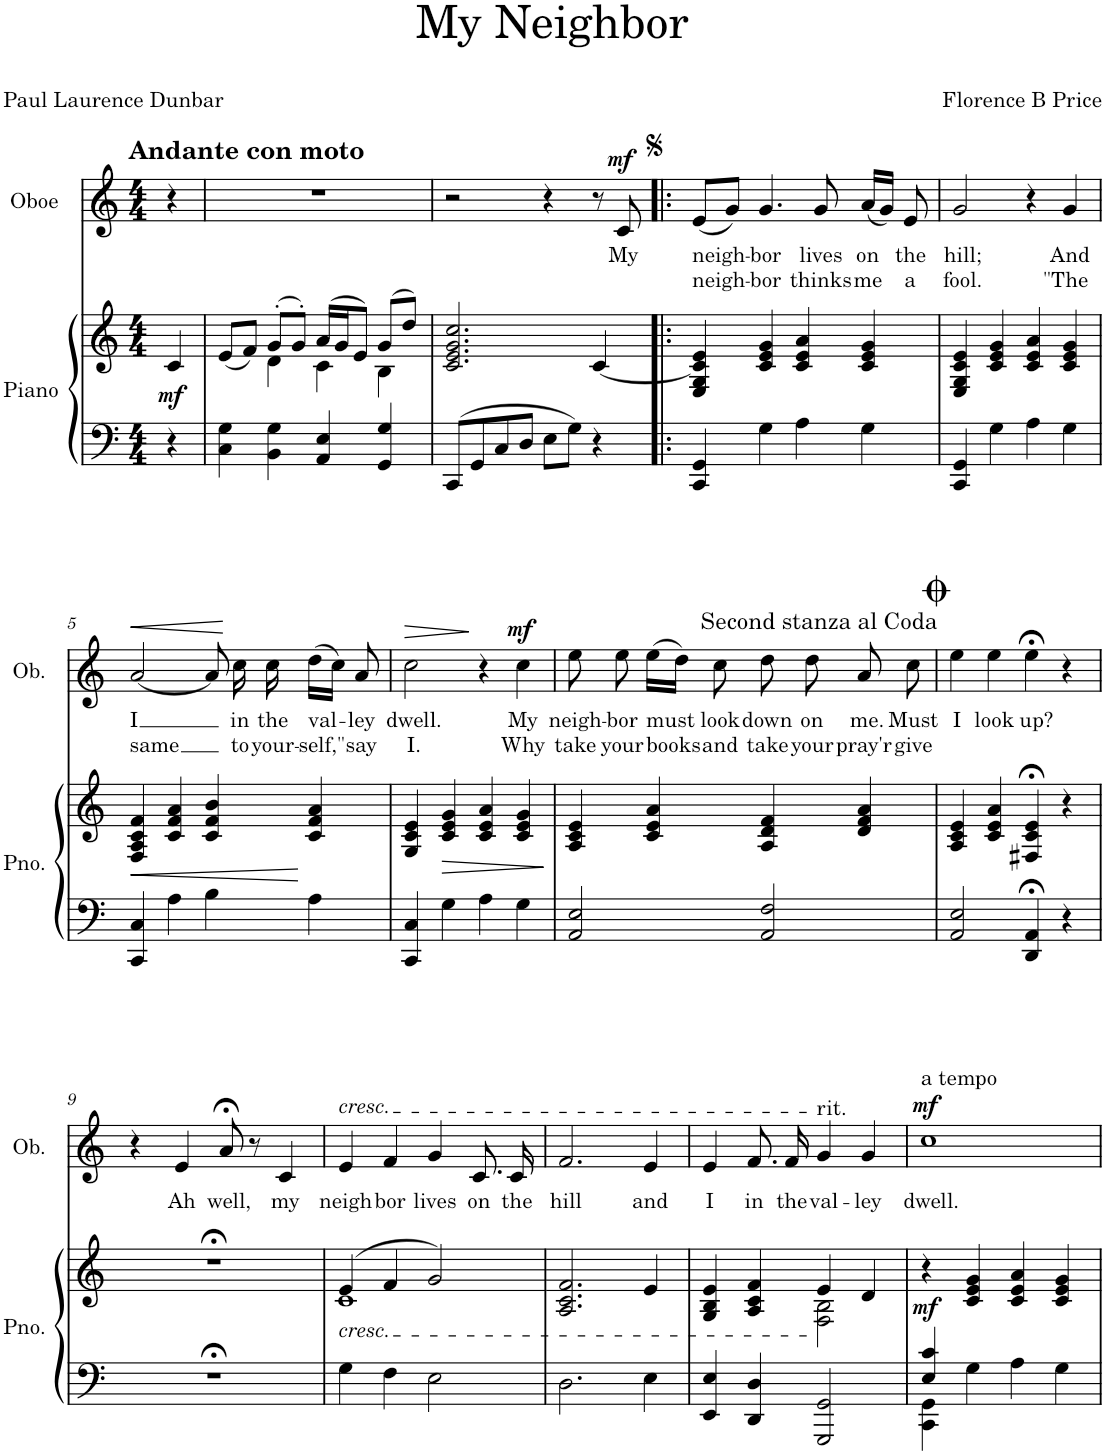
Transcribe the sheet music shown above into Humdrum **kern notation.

**kern	**kern	**dynam	**kern	**text	**text	**dynam
*part2	*part2	*part2	*part1	*part1	*part1	*part1
*staff3	*staff2	*staff2/3	*staff1	*staff1	*staff1	*staff1
*I"Piano	*	*	*I"Oboe	*	*	*
*I'Pno.	*	*	*I'Ob.	*	*	*
*clefF4	*clefG2	*	*clefG2	*	*	*
*k[]	*k[]	*	*k[]	*	*	*
*M4/4	*M4/4	*	*M4/4	*	*	*
=	=	=	=	=	=	=
!	!	!	!LO:TX:a:B:t=Andante con moto	!	!	!
!	!	!LO:DY:b	!	!	!	!
4r	4c/	mf	4r	.	.	.
=1	=1	=1	=1	=1	=1	=1
*	*^	*	*	*	*	*
4C\ 4G\	(8e/L	4ryy	.	1r	.	.	.
.	8f/J)	.	.	.	.	.	.
4BB\ 4G\	(8g'/L	4d\	.	.	.	.	.
.	8g'/J)	.	.	.	.	.	.
4AA/ 4E/	(16a/LL	4c\	.	.	.	.	.
.	16g/J	.	.	.	.	.	.
.	8e/J)	.	.	.	.	.	.
4GG/ 4G/	(8g/L	4B\	.	.	.	.	.
.	8dd/J)	.	.	.	.	.	.
*	*v	*v	*	*	*	*	*
=2	=2	=2	=2	=2	=2	=2
8CC/L	2.c/ 2.e/ 2.g/ 2.cc/	.	2r	.	.	.
8GG/	.	.	.	.	.	.
8C/	.	.	.	.	.	.
8D/J	.	.	.	.	.	.
8E\L	.	.	4r	.	.	.
8G\J	.	.	.	.	.	.
4r	[4c/	.	8r	.	.	.
!	!	!	!	!LO:LY:b	!	!LO:DY:a
.	.	.	8c/	My	.	mf
=3!|:	=3!|:	=3!|:	=3!|:	=3!|:	=3!|:	=3!|:
!	!	!	!	!LO:LY:b	!LO:LY:b	!
4CC/ 4GG/	4E/ 4G/ 4c/] 4e/	.	(8e/L	neigh-	neigh-	.
.	.	.	8g/J)	.	.	.
!	!	!	!	!LO:LY:b	!LO:LY:b	!
4G\	4c/ 4e/ 4g/	.	4.g/	-bor	-bor	.
4A\	4c/ 4e/ 4a/	.	.	.	.	.
!	!	!	!	!LO:LY:b	!LO:LY:b	!
.	.	.	8g/	lives	thinks	.
!	!	!	!	!LO:LY:b	!LO:LY:b	!
4G\	4c/ 4e/ 4g/	.	(16a/LL	on	me	.
.	.	.	16g/JJ)	.	.	.
!	!	!	!	!LO:LY:b	!LO:LY:b	!
.	.	.	8e/	the	a	.
=4	=4	=4	=4	=4	=4	=4
!	!	!	!	!LO:LY:b	!LO:LY:b	!
4CC/ 4GG/	4E/ 4G/ 4c/ 4e/	.	2g/	hill;	fool.	.
4G\	4c/ 4e/ 4g/	.	.	.	.	.
4A\	4c/ 4e/ 4a/	.	4r	.	.	.
!	!	!	!	!LO:LY:b	!LO:LY:b	!
4G\	4c/ 4e/ 4g/	.	4g/	And	"The	.
!!LO:LB:g=z
=5	=5	=5	=5	=5	=5	=5
!	!	!LO:HP:b	!	!LO:LY:b	!LO:LY:b	!LO:HP:b
4CC/ 4C/	4F/ 4A/ 4c/ 4f/	<	[2a/	I	same	<
4A\	4c/ 4f/ 4a/	.	.	.	.	.
4B\	4c/ 4f/ 4b/	.	8a/]	.	.	.
!	!	!	!	!LO:LY:b	!LO:LY:b	!
.	.	.	16cc\	in	to	[
!	!	!	!	!LO:LY:b	!LO:LY:b	!
.	.	.	16cc\	the	your-	.
!	!	!	!	!LO:LY:b	!LO:LY:b	!
4A\	4c/ 4f/ 4a/	[	(16dd\LL	val-	-self,"	.
.	.	.	16cc\JJ)	.	.	.
!	!	!	!	!LO:LY:b	!LO:LY:b	!
.	.	.	8a/	-ley	say	.
=6	=6	=6	=6	=6	=6	=6
!	!	!	!	!LO:LY:b	!LO:LY:b	!LO:HP:b
4CC/ 4C/	4G/ 4c/ 4e/	.	2cc\	dwell.	I.	>
!	!	!LO:HP:b	!	!	!	!
4G\	4c/ 4e/ 4g/	>	.	.	.	.
4A\	4c/ 4e/ 4a/	.	4r	.	.	]
!	!	!	!	!LO:LY:b	!LO:LY:b	!LO:DY:a
4G\	4c/ 4e/ 4g/	.	4cc\	My	Why	mf
.	.	]	.	.	.	.
=7	=7	=7	=7	=7	=7	=7
!	!	!	!	!LO:LY:b	!LO:LY:b	!
2AA/ 2E/	4A/ 4c/ 4e/	.	8ee\	neigh-	take	.
!	!	!	!	!LO:LY:b	!LO:LY:b	!
.	.	.	8ee\	-bor	your	.
!	!	!	!	!LO:LY:b	!LO:LY:b	!
.	4c/ 4e/ 4a/	.	(16ee\LL	must	books	.
.	.	.	16dd\JJ)	.	.	.
!	!	!	!	!LO:LY:b	!LO:LY:b	!
.	.	.	8cc\	look	and	.
!	!	!	!	!LO:LY:b	!LO:LY:b	!
2AA/ 2F/	4A/ 4d/ 4f/	.	8dd\	down	take	.
!	!	!	!	!LO:LY:b	!LO:LY:b	!
.	.	.	8dd\	on	your	.
!	!	!	!	!LO:LY:b	!LO:LY:b	!
.	4d/ 4f/ 4a/	.	8a/	me.	pray'r	.
!	!	!	!	!LO:LY:b	!LO:LY:b	!
.	.	.	8cc\	Must	give	.
!	!	!	!LO:TX:a:t=Second stanza al Coda	!	!	!
=8	=8	=8	=8	=8	=8	=8
!	!	!	!	!LO:LY:b	!	!
2AA/ 2E/	4A/ 4c/ 4e/	.	4ee\	I	.	.
!	!	!	!	!LO:LY:b	!	!
.	4c/ 4e/ 4a/	.	4ee\	look	.	.
!	!	!	!	!LO:LY:b	!	!
4DD/;< 4AA/;<	4F#X/;< 4c/;< 4e/;<	.	4ee;<\	up?	.	.
4r	4r	.	4r	.	.	.
!!LO:LB:g=z
=9	=9	=9	=9	=9	=9	=9
1r;<	1r;<	.	4r	.	.	.
!	!	!	!	!LO:LY:b	!	!
.	.	.	4e/	Ah	.	.
!	!	!	!	!LO:LY:b	!	!
.	.	.	8a;</	well,	.	.
.	.	.	8r	.	.	.
!	!	!	!	!LO:LY:b	!	!
.	.	.	4c/	my	.	.
=10	=10	=10	=10	=10	=10	=10
*	*^	*	*	*	*	*
!	!	!	!	!LO:TX:a:i:t=cresc.	!	!	!
!	!LO:TX:b:i:t=cresc.	!	!	!	!	!	!
!	!	!	!	!	!LO:LY:b	!	!
4G\	(4e/	1c	.	4e/	neigh	.	.
!	!	!	!	!	!LO:LY:b	!	!
4F\	4f/	.	.	4f/	bor	.	.
!	!	!	!	!	!LO:LY:b	!	!
2E\	2g/)	.	.	4g/	lives	.	.
!	!	!	!	!	!LO:LY:b	!	!
.	.	.	.	8.c/	on	.	.
!	!	!	!	!	!LO:LY:b	!	!
.	.	.	.	16c/	the	.	.
*	*v	*v	*	*	*	*	*
=11	=11	=11	=11	=11	=11	=11
!	!	!	!	!LO:LY:b	!	!
2.D\	2.A/ 2.c/ 2.f/	.	2.f/	hill	.	.
!	!	!	!	!LO:LY:b	!	!
4E\	4e/	.	4e/	and	.	.
=12	=12	=12	=12	=12	=12	=12
*	*^	*	*	*	*	*
!	!	!	!	!	!LO:LY:b	!	!
4EE/ 4E/	4G/ 4B/ 4e/	2ryy	.	4e/	I	.	.
!	!	!	!	!	!LO:LY:b	!	!
4DD/ 4D/	4A/ 4c/ 4f/	.	.	8.f/	in	.	.
!	!	!	!	!	!LO:LY:b	!	!
.	.	.	.	16f/	the	.	.
!	!	!	!	!LO:TX:a:t=rit.	!	!	!
!	!	!	!	!	!LO:LY:b	!	!
2GGG/ 2GG/	4e/	2F\ 2B\	.	4g/	val-	.	.
!	!	!	!	!	!LO:LY:b	!	!
.	4d/	.	.	4g/	-ley	.	.
*	*v	*v	*	*	*	*	*
=13	=13	=13	=13	=13	=13	=13
*^	*	*	*	*	*	*
!	!	!	!	!LO:TX:a:t=a tempo	!	!	!
!	!	!	!LO:DY:b	!	!LO:LY:b	!	!LO:DY:a
4E/ 4c/	4CC\ 4GG\	4r	mf	1cc	dwell.	.	mf
4G\	2.ryy	4c/ 4e/ 4g/	.	.	.	.	.
4A\	.	4c/ 4e/ 4a/	.	.	.	.	.
4G\	.	4c/ 4e/ 4g/	.	.	.	.	.
*v	*v	*	*	*	*	*	*
=	=	=	=	=	=	=
*-	*-	*-	*-	*-	*-	*-
